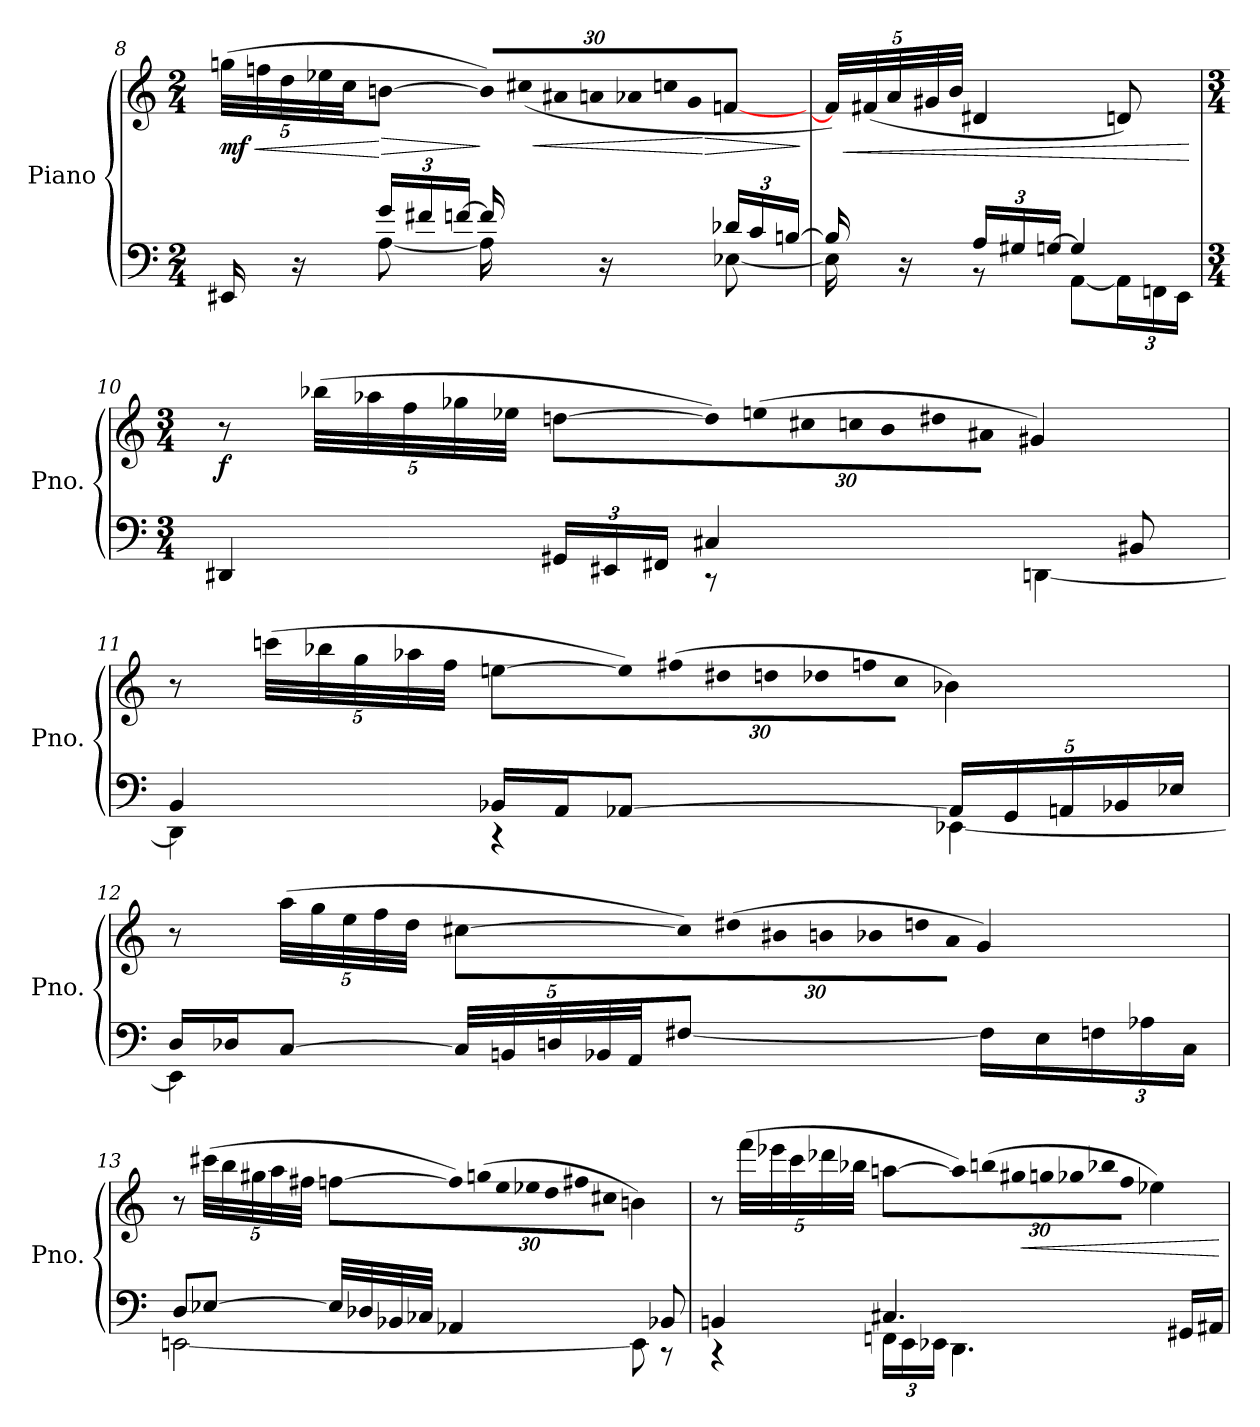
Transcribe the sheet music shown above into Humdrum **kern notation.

**kern	**kern	**dynam
*part1	*part1	*part1
*staff2	*staff1	*staff1/2
*I"Piano	*	*
*I'Pno.	*	*
*clefF4	*clefG2	*
*k[]	*k[]	*
*M2/4	*M2/4	*
=8	=8	=8
*^	*	*
*	*	*Xbrackettup	*
!	!	!	!LO:HP:b
!	!	!	!LO:DY:n=1:b
16EE#X/	8ryy	(>40ggn\LLL	< mf
.	.	40ffn\	.
.	.	40dd\	.
16r	.	.	.
.	.	40ee-X\	.
.	.	40cc\JJ	.
*Xbrackettup	*	*	*
!	!	!	!LO:HP:n=1:b
24g/LL	[8A\	[8bn\J	[ >
24f#X/	.	.	.
[24fn/JJ	.	.	.
!	!	!LO:N:vis=32	!
16f/]	16A\]	960%17b/LLL])	]
!	!	!LO:N:vis=32	!
.	.	(<960%17cc#X/	.
!	!	!LO:N:vis=32	!LO:HP:b
.	.	960%17a#X/	<
!	!	!LO:N:vis=32	!
.	.	960%17an/	.
16r	16ryy	.	.
!	!	!LO:N:vis=32	!
.	.	960%17a-X/	.
!	!	!LO:N:vis=32	!
.	.	960%17ccn/	.
!	!	!LO:N:vis=32	!
.	.	960%17g/JJ	.
!	!	!	!LO:HP:n=1:b
.	.	[8fn/J	[ >
24d-X/LL	[8E-X\	.	.
24c/	.	.	.
[24Bn/JJ	.	.	.
.	.	960ryy	]
!!LO:LB:g=z
=9	=9	=9	=9
16Bn/]	16E-\]	40fn/LLL])	.
!	!	!	!LO:HP:b
.	.	(<40f#X/	<
.	.	40a/	.
16r	16ryy	.	.
.	.	40g#X/	.
.	.	40b/JJJ	.
24A/LL	8r	4d#X/	.
24G#X/	.	.	.
[24Gn/JJ	.	.	.
4G/]	[8AA\L	.	.
.	24AA\L]	8dn/)	.
.	24FFn\	.	.
.	24EE\JJ	.	.
*v	*v	*	*
.	.	[
=10	=10	=10
*M3/4	*M3/4	*
*^	*	*
!	!	!	!LO:DY:b
4DD#X/	4.ryy	8r	f
.	.	(>40bb-X\LLL	.
.	.	40aa-X\	.
.	.	40ff\	.
.	.	40gg-X\	.
.	.	40ee-X\JJJ	.
24GG#X/LL	.	[8ddn\L	.
24EE#X/	.	.	.
24FF#X/JJ	.	.	.
!	!	!LO:N:vis=32	!
4C#X/	8r	960%17dd\LL])	.
!	!	!LO:N:vis=32	!
.	.	(>960%17een\	.
!	!	!LO:N:vis=32	!
.	.	960%17cc#X\	.
!	!	!LO:N:vis=32	!
.	.	960%17ccn\	.
!	!	!LO:N:vis=32	!
.	.	960%17b\	.
!	!	!LO:N:vis=32	!
.	.	960%17dd#X\	.
!	!	!LO:N:vis=32	!
.	.	960%17a#X\JJJ	.
.	.	4g#X/)	.
.	[4DDn\	.	.
8BB#X/	.	.	.
.	.	960ryy	.
!!LO:LB:g=z
=11	=11	=11	=11
4BB/	4DD\]	8r	.
.	.	(>40cccn\LLL	.
.	.	40bb-X\	.
.	.	40gg\	.
.	.	40aa-X\	.
.	.	40ff\JJJ	.
16BB-X/LL	4r	[8een\L	.
16AA/J	.	.	.
!	!	!LO:N:vis=32	!
[8AA-X/J	.	960%17ee\LL])	.
!	!	!LO:N:vis=32	!
.	.	(>960%17ff#X\	.
!	!	!LO:N:vis=32	!
.	.	960%17dd#X\	.
!	!	!LO:N:vis=32	!
.	.	960%17ddn\	.
!	!	!LO:N:vis=32	!
.	.	960%17dd-X\	.
!	!	!LO:N:vis=32	!
.	.	960%17ffn\	.
!	!	!LO:N:vis=32	!
.	.	960%17cc\JJJ	.
.	.	4b-X\)	.
20AA-/LLL]	[4EE-X\	.	.
20GG/	.	.	.
20AAn/	.	.	.
20BB-X/	.	.	.
20E-X/JJJ	.	.	.
.	.	960ryy	.
=12	=12	=12	=12
16D/LL	4EE-\]	8r	.
16D-X/J	.	.	.
[8C/J	.	(>40aa\LLL	.
.	.	40gg\	.
.	.	40ee\	.
.	.	40ff\	.
.	.	40dd\JJJ	.
40C/LLL]	2ryy	[8cc#X\L	.
40BBn/	.	.	.
40Dn/	.	.	.
40BB-X/	.	.	.
40AA/JJ	.	.	.
!	!	!LO:N:vis=32	!
[8F#X/J	.	960%17cc#\LL])	.
!	!	!LO:N:vis=32	!
.	.	(>960%17dd#X\	.
!	!	!LO:N:vis=32	!
.	.	960%17b#X\	.
!	!	!LO:N:vis=32	!
.	.	960%17bn\	.
!	!	!LO:N:vis=32	!
.	.	960%17b-X\	.
!	!	!LO:N:vis=32	!
.	.	960%17ddn\	.
!	!	!LO:N:vis=32	!
.	.	960%17a\JJJ	.
.	.	4g/)	.
16F#\LL]	.	.	.
16E\	.	.	.
24Fn\	.	.	.
24A-X\	.	.	.
24C\JJ	.	.	.
.	.	960ryy	.
!!LO:PB:g=z
=13	=13	=13	=13
8D/L	[2EEn\	8r	.
[8E-X/J	.	(>40ccc#X\LLL	.
.	.	40bb\	.
.	.	40gg#X\	.
.	.	40aa\	.
.	.	40ff#X\JJJ	.
32E-/LLL]	.	[8ffn\L	.
32D-X/	.	.	.
32BB-X/	.	.	.
32C-X/JJJ	.	.	.
!	!	!LO:N:vis=32	!
4AA-X/	.	960%17ff\LL])	.
!	!	!LO:N:vis=32	!
.	.	(>960%17ggn\	.
!	!	!LO:N:vis=32	!
.	.	960%17ee\	.
!	!	!LO:N:vis=32	!
.	.	960%17ee-X\	.
!	!	!LO:N:vis=32	!
.	.	960%17dd\	.
!	!	!LO:N:vis=32	!
.	.	960%17ff#X\	.
!	!	!LO:N:vis=32	!
.	.	960%17cc#X\JJJ	.
.	.	4bn\)	.
.	8EE\]	.	.
8BB-X/	8r	.	.
.	.	960ryy	.
=14	=14	=14	=14
4BBn/	4r	8r	.
.	.	(>40fff\LLL	.
.	.	40eee-X\	.
.	.	40ccc\	.
.	.	40ddd-X\	.
.	.	40bb-X\JJJ	.
4.C#X/	24FFn\LL	[8aan\L	.
.	24EE\	.	.
.	24EE-X\JJ	.	.
!	!	!LO:N:vis=32	!
.	4.DD\	960%17aa\LL])	.
!	!	!LO:N:vis=32	!
.	.	(>960%17bbn\	.
!	!	!LO:N:vis=32	!
.	.	960%17gg#X\	.
!	!	!LO:N:vis=32	!LO:HP:b
.	.	960%17ggn\	<
!	!	!LO:N:vis=32	!
.	.	960%17gg-X\	.
!	!	!LO:N:vis=32	!
.	.	960%17bb-X\	.
!	!	!LO:N:vis=32	!
.	.	960%17ff\JJJ	.
.	.	4ee-X\)	.
16GG#X/LL	.	.	.
16AA#X/JJ	.	.	.
.	.	960ryy	[
*v	*v	*	*
=	=	=
*-	*-	*-
